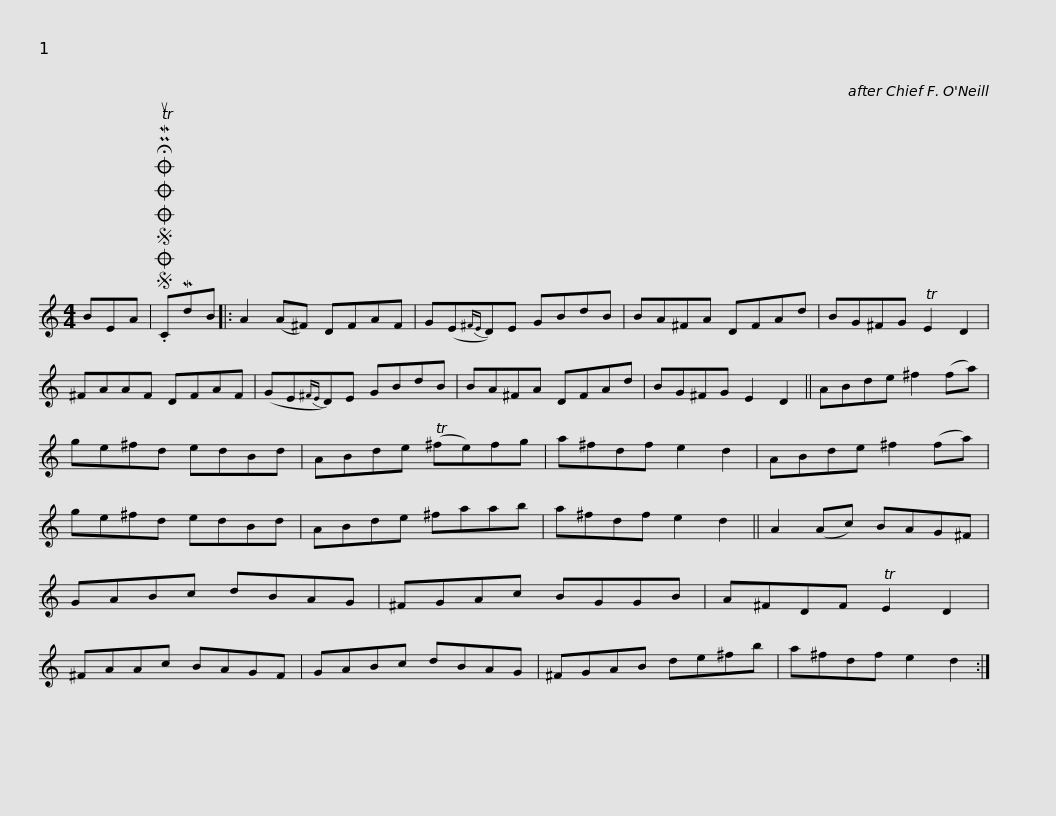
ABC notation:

X:1
L:1/8
M:4/4
I:linebreak $
K:C
V:1 treble
V:1
 BEA |SOSOOO .!fermata!PMTuCMdB |: A2 (A^F) DFAF | G(E{^FE}D)E GBdB | BA^FA DFAd | %5
 BG^FG TE2 D2 | ^FAAF DFAF |$ (GE{^FE}D)E GBdB | BA^FA DFAd | BG^FG E2 D2 || %10
 ABde ^f2 (fa) | ge^fd edBd | ABde (T^fe)fg |$ a^fdf e2 d2 | ABde ^f2 (fa) | %15
 ge^fd edBd | ABde ^faab | a^fdf e2 d2 || A2 (Ac) BAG^F |$ GABc dBAG | %20
 ^FGAc BGGB | A^FDF TE2 D2 | ^FAAc BAGF | GABc dBAG | ^FGAB de^fb |$ %25
 a^fdf e2 d2 :| %26
